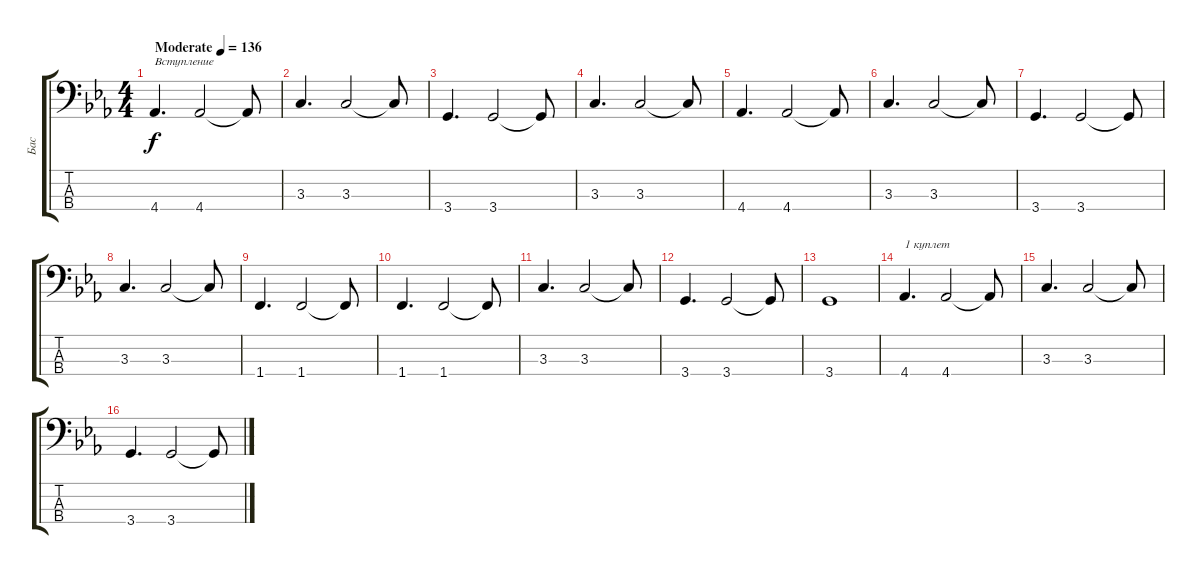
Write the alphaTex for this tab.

\track ("Бас" "Бас") {instrument electricbassfinger}
\staff {score tabs}
\tuning (G2 D2 A1 E1) {hide}
\ts (4 4)
\tempo (136 "Moderate")
\clef f4
\ks cminor
4.4.4{d txt "Вступление" dy f instrument electricbassfinger} 4.4.2 4.4{t}.8 |
3.3.4{d} 3.3.2 3.3{t}.8 |
3.4.4{d} 3.4.2 3.4{t}.8 |
3.3.4{d} 3.3.2 3.3{t}.8 |
4.4.4{d} 4.4.2 4.4{t}.8 |
3.3.4{d} 3.3.2 3.3{t}.8 |
3.4.4{d} 3.4.2 3.4{t}.8 |
3.3.4{d} 3.3.2 3.3{t}.8 |
1.4.4{d} 1.4.2 1.4{t}.8 |
1.4.4{d} 1.4.2 1.4{t}.8 |
3.3.4{d} 3.3.2 3.3{t}.8 |
3.4.4{d} 3.4.2 3.4{t}.8 |
3.4.1 |
4.4.4{d txt "1 куплет"} 4.4.2 4.4{t}.8 |
3.3.4{d} 3.3.2 3.3{t}.8 |
3.4.4{d} 3.4.2 3.4{t}.8
